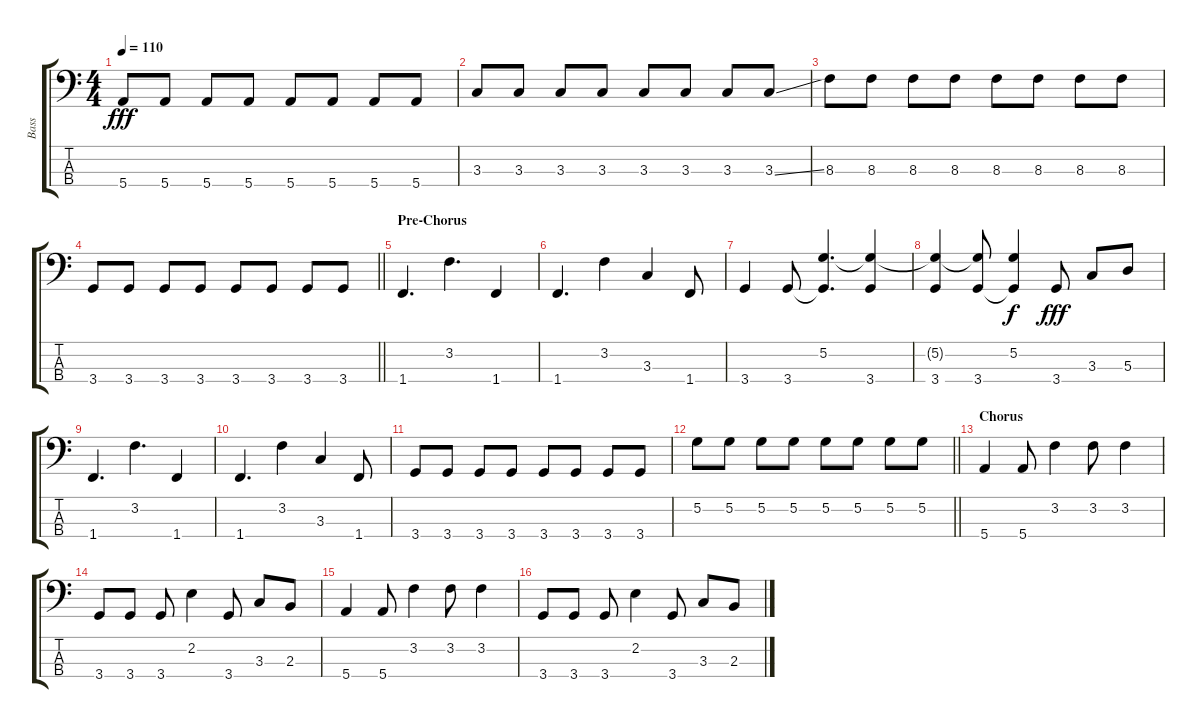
\track ("Bass" "Bass") {instrument electricbasspick}
\staff {score tabs}
\tuning (G2 D2 A1 E1) {hide}
\ts (4 4)
\tempo 110
\clef f4
\ks c
5.4.8{dy fff} 5.4.8 5.4.8 5.4.8 5.4.8 5.4.8 5.4.8 5.4.8 |
3.3.8 3.3.8 3.3.8 3.3.8 3.3.8 3.3.8 3.3.8 3.3{ss}.8 |
8.3.8 8.3.8 8.3.8 8.3.8 8.3.8 8.3.8 8.3.8 8.3.8 |
\barLineRight lightlight
3.4.8 3.4.8 3.4.8 3.4.8 3.4.8 3.4.8 3.4.8 3.4.8 |
\section ("" "Pre-Chorus")
1.4.4{d} 3.2.4{d} 1.4.4 |
1.4.4{d} 3.2.4 3.3.4 1.4.8 |
3.4.4 3.4.8 (5.2 3.4{t}).4{d} (5.2{t} 3.4).4 |
(5.2{t} 3.4).4 (5.2{t} 3.4).8 (5.2 3.4{t}).4{dy f} 3.4.8{dy fff} 3.3.8 5.3.8 |
1.4.4{d} 3.2.4{d} 1.4.4 |
1.4.4{d} 3.2.4 3.3.4 1.4.8 |
3.4.8 3.4.8 3.4.8 3.4.8 3.4.8 3.4.8 3.4.8 3.4.8 |
\barLineRight lightlight
5.2.8 5.2.8 5.2.8 5.2.8 5.2.8 5.2.8 5.2.8 5.2.8 |
\section ("" "Chorus")
5.4.4 5.4.8 3.2.4 3.2.8 3.2.4 |
3.4.8 3.4.8 3.4.8 2.2.4 3.4.8 3.3.8 2.3.8 |
5.4.4 5.4.8 3.2.4 3.2.8 3.2.4 |
3.4.8 3.4.8 3.4.8 2.2.4 3.4.8 3.3.8 2.3.8
